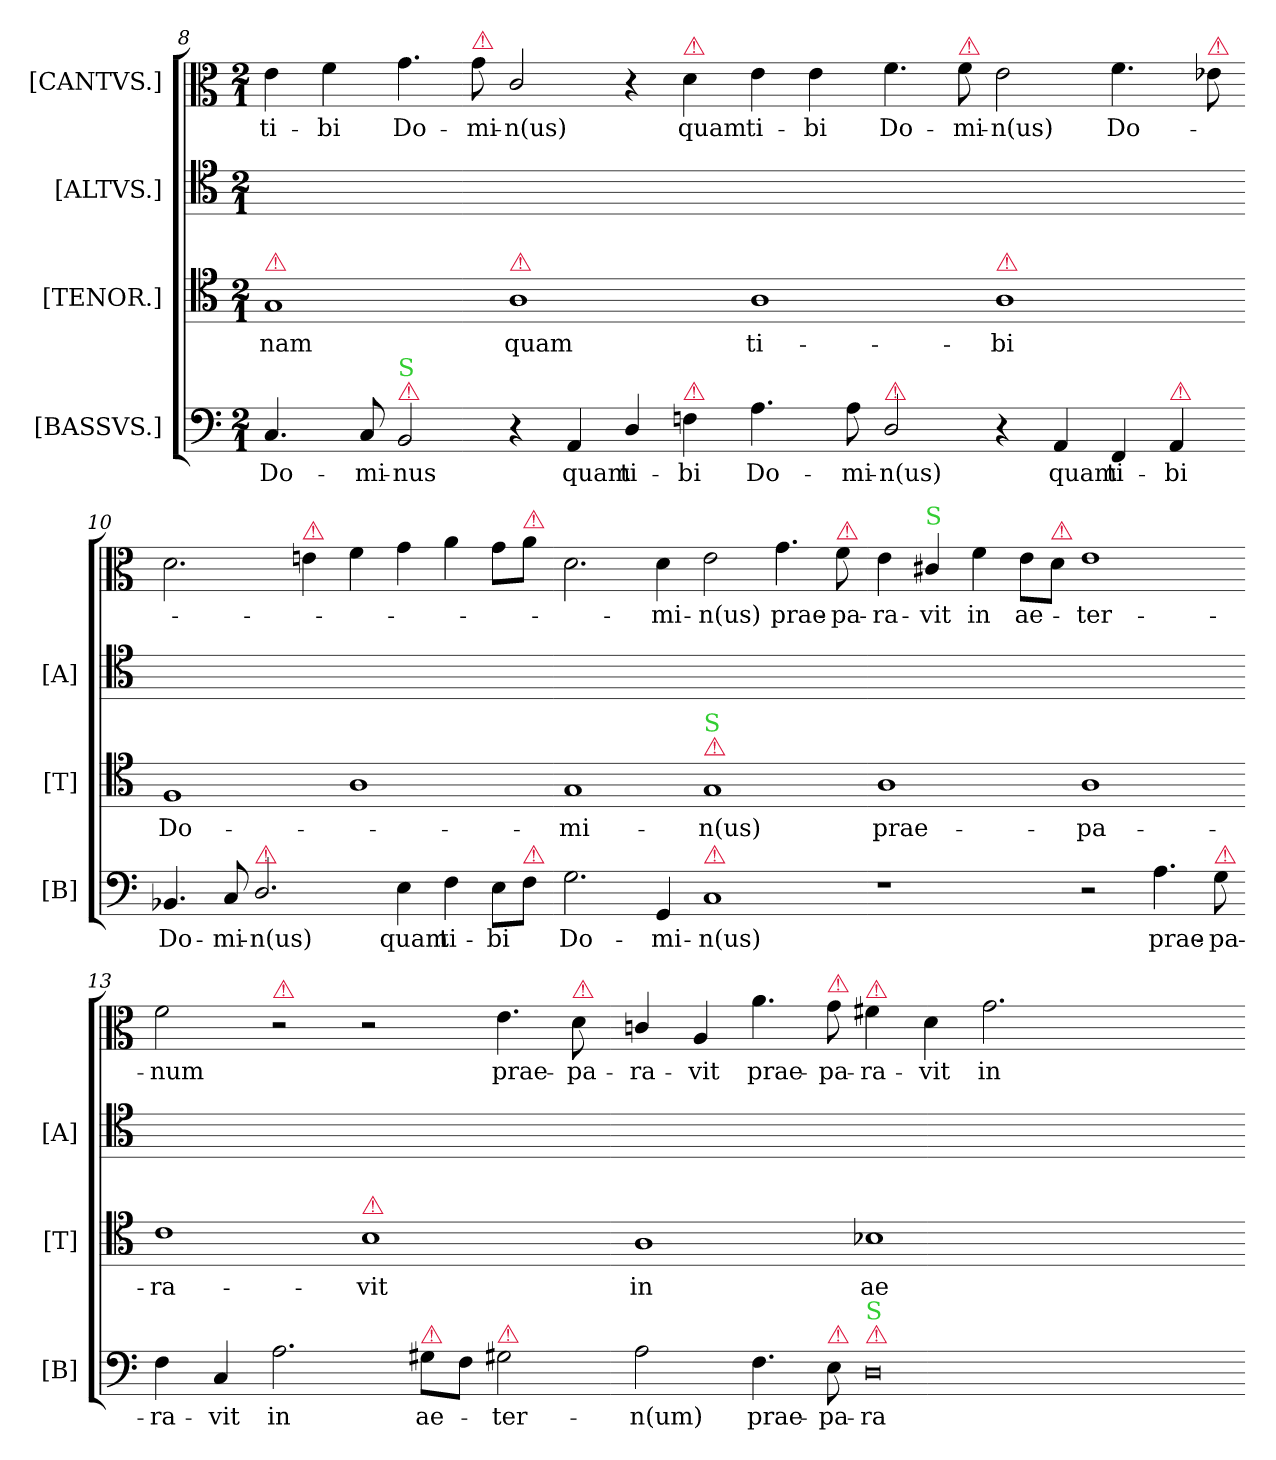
**kern	**text	**kern	**text	**kern	**kern	**text
*part4	*part4	*part3	*part3	*part2	*part1	*part1
*staff4	*staff4	*staff3	*staff3	*staff2	*staff1	*staff1
*I"[BASSVS.]	*	*I"[TENOR.]	*	*I"[ALTVS.]	*I"[CANTVS.]	*
*I'[B]	*	*I'[T]	*	*I'[A]	*	*
*clefF4	*	*clefC4	*	*clefC4	*clefC3	*
*k[]	*	*k[]	*	*k[]	*k[]	*
*M2/1	*	*M2/1	*	*M2/1	*M2/1	*
=8	=8	=8	=8	=8	=8	=8
!	!	!LO:TX:a:color=crimson:t=⚠	!	!	!	!
4.C/	Do-	1G/	-nam	0ryy	4e\	ti-
.	.	.	.	.	4f\	-bi
8C/	-mi-	.	.	.	.	.
!LO:TX:a:color=crimson:t=⚠	!	!	!	!	!	!
!LO:TX:a:color=limegreen:t=S	!	!	!	!	!	!
2BB/	-nus	.	.	.	4.g\	Do-
!	!	!	!	!	!LO:TX:a:color=crimson:t=⚠	!
.	.	.	.	.	8g\	-mi-
!	!	!LO:TX:a:color=crimson:t=⚠	!	!	!	!
4r	.	1A\	quam	.	2c/	-n(us)
4AA/	quam	.	.	.	.	.
4D/	ti-	.	.	.	4r	.
!	!	!	!	!	!LO:TX:a:color=crimson:t=⚠	!
!LO:TX:a:color=crimson:t=⚠	!	!	!	!	!	!
!	!	!	!	!	!	!LO:LY:i
4Fn\	-bi	.	.	.	4d\	quam
=9-	=9-	=9-	=9-	=9-	=9-	=9-
!	!	!	!	!	!	!LO:LY:i
4.A\	Do-	1A\	ti-	0ryy	4e\	ti-
!	!	!	!	!	!	!LO:LY:i
.	.	.	.	.	4e\	-bi
8A\	-mi-	.	.	.	.	.
!LO:TX:a:color=crimson:t=⚠	!	!	!	!	!	!
!	!	!	!	!	!	!LO:LY:i
2D/	-n(us)	.	.	.	4.f\	Do-
!	!	!	!	!	!LO:TX:a:color=crimson:t=⚠	!
!	!	!	!	!	!	!LO:LY:i
.	.	.	.	.	8f\	-mi-
!	!	!LO:TX:a:color=crimson:t=⚠	!	!	!	!
!	!	!	!	!	!	!LO:LY:i
4r	.	1A\	-bi	.	2e\	-n(us)
!	!LO:LY:i	!	!	!	!	!
4AA/	quam	.	.	.	.	.
!	!LO:LY:i	!	!	!	!	!
4FF/	ti-	.	.	.	4.f\	Do-
!LO:TX:a:color=crimson:t=⚠	!	!	!	!	!	!
!	!LO:LY:i	!	!	!	!	!
4AA/	-bi	.	.	.	.	.
!	!	!	!	!	!LO:TX:a:color=crimson:t=⚠	!
.	.	.	.	.	8e-X\	.
=10-	=10-	=10-	=10-	=10-	=10-	=10-
!	!LO:LY:i	!	!	!	!	!
4.BB-X/	Do-	1F/	Do-	0ryy	2.d\	.
!	!LO:LY:i	!	!	!	!	!
8C/	-mi-	.	.	.	.	.
!LO:TX:a:color=crimson:t=⚠	!	!	!	!	!	!
!	!LO:LY:i	!	!	!	!	!
2.D/	-n(us)	.	.	.	.	.
!	!	!	!	!	!LO:TX:a:color=crimson:t=⚠	!
.	.	.	.	.	4en\	.
.	.	1A\	.	.	4f\	.
!	!LO:LY:i	!	!	!	!	!
4E\	quam	.	.	.	4g\	.
!	!LO:LY:i	!	!	!	!	!
4F\	ti-	.	.	.	4a\	.
!	!LO:LY:i	!	!	!	!	!
8E\L	-bi	.	.	.	8g\L	.
!	!	!	!	!	!LO:TX:a:color=crimson:t=⚠	!
!LO:TX:a:color=crimson:t=⚠	!	!	!	!	!	!
8F\J	.	.	.	.	8a\J	.
=11-	=11-	=11-	=11-	=11-	=11-	=11-
!	!LO:LY:i	!	!	!	!	!
2.G\	Do-	1G/	-mi-	0ryy	2.d\	.
!	!LO:LY:i	!	!	!	!	!
4GG/	-mi-	.	.	.	4d\	-mi-
!	!	!LO:TX:a:color=crimson:t=⚠	!	!	!	!
!	!	!LO:TX:a:color=limegreen:t=S	!	!	!	!
!LO:TX:a:color=crimson:t=⚠	!	!	!	!	!	!
!	!LO:LY:i	!	!	!	!	!
1C/	-n(us)	1G/	-n(us)	.	2e\	-n(us)
.	.	.	.	.	4.g\	prae-
!	!	!	!	!	!LO:TX:a:color=crimson:t=⚠	!
.	.	.	.	.	8f\	-pa-
=12-	=12-	=12-	=12-	=12-	=12-	=12-
1r	.	1A\	prae-	0ryy	4e\	-ra-
!	!	!	!	!	!LO:TX:a:color=limegreen:t=S	!
.	.	.	.	.	4c#X/	-vit
.	.	.	.	.	4f\	in
.	.	.	.	.	8e\L	ae-
!	!	!	!	!	!LO:TX:a:color=crimson:t=⚠	!
.	.	.	.	.	8d\J	.
2r	.	1A\	-pa-	.	1e\	-ter-
4.A\	prae-	.	.	.	.	.
!LO:TX:a:color=crimson:t=⚠	!	!	!	!	!	!
8G\	-pa-	.	.	.	.	.
=13-	=13-	=13-	=13-	=13-	=13-	=13-
4F\	-ra-	1c\	-ra-	0ryy	2f\	-num
4C/	-vit	.	.	.	.	.
!	!	!	!	!	!LO:TX:a:color=crimson:t=⚠	!
2.A\	in	.	.	.	2r	.
!	!	!LO:TX:a:color=crimson:t=⚠	!	!	!	!
.	.	1B\	-vit	.	2r	.
!LO:TX:a:color=crimson:t=⚠	!	!	!	!	!	!
8G#X\L	ae-	.	.	.	.	.
8F\J	.	.	.	.	.	.
!LO:TX:a:color=crimson:t=⚠	!	!	!	!	!	!
2G#X\	-ter-	.	.	.	4.e\	prae-
!	!	!	!	!	!LO:TX:a:color=crimson:t=⚠	!
.	.	.	.	.	8d\	-pa-
=14-	=14-	=14-	=14-	=14-	=14-	=14-
2A\	-n(um)	1A\	in	0ryy	4cn/	-ra-
.	.	.	.	.	4A/	-vit
!	!	!	!	!	!	!LO:LY:i
4.F\	prae-	.	.	.	4.a\	prae-
!	!	!	!	!	!LO:TX:a:color=crimson:t=⚠	!
!LO:TX:a:color=crimson:t=⚠	!	!	!	!	!	!
!	!	!	!	!	!	!LO:LY:i
8E\	-pa-	.	.	.	8g\	-pa-
!	!	!	!	!	!LO:TX:a:color=crimson:t=⚠	!
!LO:TX:a:color=crimson:t=⚠	!	!	!	!	!	!
!LO:TX:a:color=limegreen:t=S	!	!	!	!	!	!
!	!	!	!	!	!	!LO:LY:i
0D\	-ra-	1B-X\	ae-	.	4f#X\	-ra-
!	!	!	!	!	!	!LO:LY:i
.	.	.	.	.	4d\	-vit
.	.	.	.	.	2.g\	in
.	.	1ryy	.	1ryy	.	.
.	.	.	.	.	2.ryy	.
=-	=-	=-	=-	=-	=-	=-
*-	*-	*-	*-	*-	*-	*-
